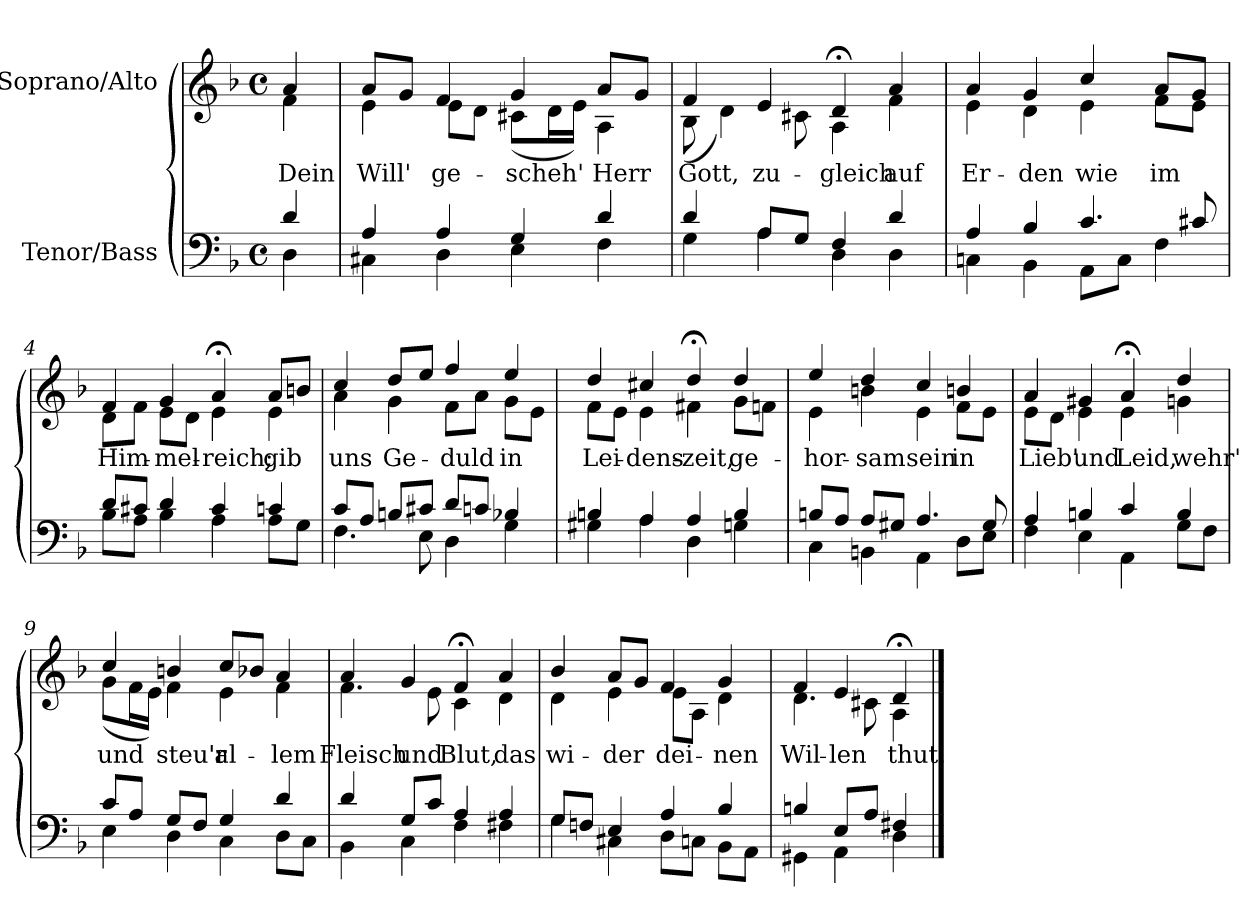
**kern	**kern	**text
*part2	*part1	*part1
*staff2	*staff1	*staff1
*I"Tenor/Bass	*I"Soprano/Alto	*
*clefF4	*clefG2	*
*k[b-]	*k[b-]	*
*M4/4	*M4/4	*
*met(c)	*met(c)	*
=	=	=
*^	*	*
!	!	!	!LO:LY:b
*	*	*^	*
4d/	4D\	4a/	4f\	Dein
=1	=1	=1	=1	=1
!	!	!	!	!LO:LY:b
4A/	4C#X\	8a/L	4e\	Will'
.	.	8g/J	.	.
!	!	!	!	!LO:LY:b
4A/	4D\	4f/	8e\L	ge-
.	.	.	8d\J	.
!	!	!	!	!LO:LY:b
4G/	4E\	4g/	(8c#X\L	-scheh'
.	.	.	16d\L	.
.	.	.	16e\JJ)	.
!	!	!	!	!LO:LY:b
4d/	4F\	8a/L	4A\	Herr
.	.	8g/J	.	.
=2	=2	=2	=2	=2
!	!	!	!	!LO:LY:b
4d/	4G\	4f/	(8B-\	Gott,
.	.	.	4d\)	.
!	!	!	!	!LO:LY:b
8A/L	4A\	4e/	.	zu-
8G/J	.	.	8c#X\	.
!	!	!	!	!LO:LY:b
4F/	4D\	4d;</	4A\	-gleich
!	!	!	!	!LO:LY:b
4d/	4D\	4a/	4f\	auf
=3	=3	=3	=3	=3
!	!	!	!	!LO:LY:b
4A/	4Cn\	4a/	4e\	Er-
!	!	!	!	!LO:LY:b
4B-/	4BB-\	4g/	4d\	-den
!	!	!	!	!LO:LY:b
4.c/	8AA\L	4cc/	4e\	wie
.	8C\J	.	.	.
!	!	!	!	!LO:LY:b
.	4F\	8a/L	8f\L	im
8c#X/	.	8g/J	8e\J	.
=4	=4	=4	=4	=4
!	!	!	!	!LO:LY:b
8d/L	8B-\L	4f/	8d\L	Him-
8c#X/J	8A\J	.	8f\J	.
!	!	!	!	!LO:LY:b
4d/	4B-\	4g/	8e\L	-mel-
.	.	.	8d\J	.
!	!	!	!	!LO:LY:b
4c#/	4A\	4a;</	4e\	-reich;
!	!	!	!	!LO:LY:b
4cn/	8A\L	8a/L	4e\	gib
.	8G\J	8bn/J	.	.
!!LO:LB:g=z	!!
=5	=5	=5	=5	=5
!	!	!	!	!LO:LY:b
8c/L	4.F\	4cc/	4a\	uns
8A/J	.	.	.	.
!	!	!	!	!LO:LY:b
8Bn/L	.	8dd/L	4g\	Ge-
8c#X/J	8E\	8ee/J	.	.
!	!	!	!	!LO:LY:b
8d/L	4D\	4ff/	8f\L	-duld
8cn/J	.	.	8a\J	.
!	!	!	!	!LO:LY:b
4B-X/	4G\	4ee/	8g\L	in
.	.	.	8e\J	.
=6	=6	=6	=6	=6
!	!	!	!	!LO:LY:b
4Bn/	4G#X\	4dd/	8f\L	Lei-
.	.	.	8e\J	.
!	!	!	!	!LO:LY:b
4A/	4A\	4cc#X/	4e\	-dens-
!	!	!	!	!LO:LY:b
4A/	4D\	4dd;</	4f#X\	-zeit,
!	!	!	!	!LO:LY:b
4B/	4Gn\	4dd/	8g\L	ge-
.	.	.	8fn\J	.
=7	=7	=7	=7	=7
!	!	!	!	!LO:LY:b
8Bn/L	4C\	4ee/	4e\	-hor-
8A/J	.	.	.	.
!	!	!	!	!LO:LY:b
8A/L	4BBn\	4dd/	4bn\	-sam
8G#X/J	.	.	.	.
!	!	!	!	!LO:LY:b
4.A/	4AA\	4cc/	4e\	sein
!	!	!	!	!LO:LY:b
.	8D\L	4bn/	8f\L	in
8G#/	8E\J	.	8e\J	.
=8	=8	=8	=8	=8
!	!	!	!	!LO:LY:b
4A/	4F\	4a/	8e\L	Lieb'
.	.	.	8d\J	.
!	!	!	!	!LO:LY:b
4Bn/	4E\	4g#X/	4e\	und
!	!	!	!	!LO:LY:b
4c/	4AA\	4a;</	4e\	Leid,
!	!	!	!	!LO:LY:b
4B/	8G\L	4dd/	4gn\	wehr'
.	8F\J	.	.	.
!!LO:LB:g=z	!!
=9	=9	=9	=9	=9
!	!	!	!	!LO:LY:b
8c/L	4E\	4cc/	(8g\L	und
8A/J	.	.	16f\L	.
.	.	.	16e\JJ)	.
!	!	!	!	!LO:LY:b
8G/L	4D\	4bn/	4f\	steu'r
8F/J	.	.	.	.
!	!	!	!	!LO:LY:b
4G/	4C\	8cc/L	4e\	al-
.	.	8b-X/J	.	.
!	!	!	!	!LO:LY:b
4d/	8D\L	4a/	4f\	-lem
.	8C\J	.	.	.
=10	=10	=10	=10	=10
!	!	!	!	!LO:LY:b
4d/	4BB-\	4a/	4.f\	Fleisch
!	!	!	!	!LO:LY:b
8G/L	4C\	4g/	.	und
8c/J	.	.	8e\	.
!	!	!	!	!LO:LY:b
4A/	4F\	4f;</	4c\	Blut,
!	!	!	!	!LO:LY:b
4A/	4F#X\	4a/	4d\	das
=11	=11	=11	=11	=11
!	!	!	!	!LO:LY:b
8G/L	4G\	4b-/	4d\	wi-
8Fn/J	.	.	.	.
!	!	!	!	!LO:LY:b
4E/	4C#X\	8a/L	4e\	-der
.	.	8g/J	.	.
!	!	!	!	!LO:LY:b
4A/	8D\L	4f/	8e\L	dei-
.	8Cn\J	.	8A\J	.
!	!	!	!	!LO:LY:b
4B-/	8BB-\L	4g/	4d\	-nen
.	8AA\J	.	.	.
=12	=12	=12	=12	=12
!	!	!	!	!LO:LY:b
4Bn/	4GG#X\	4f/	4.d\	Wil-
!	!	!	!	!LO:LY:b
8E/L	4AA\	4e/	.	-len
8A/J	.	.	8c#X\	.
!	!	!	!	!LO:LY:b
4F#X/	4D\	4d;</	4A\	thut.
*v	*v	*	*	*
*	*v	*v	*
==	==	==
*-	*-	*-
